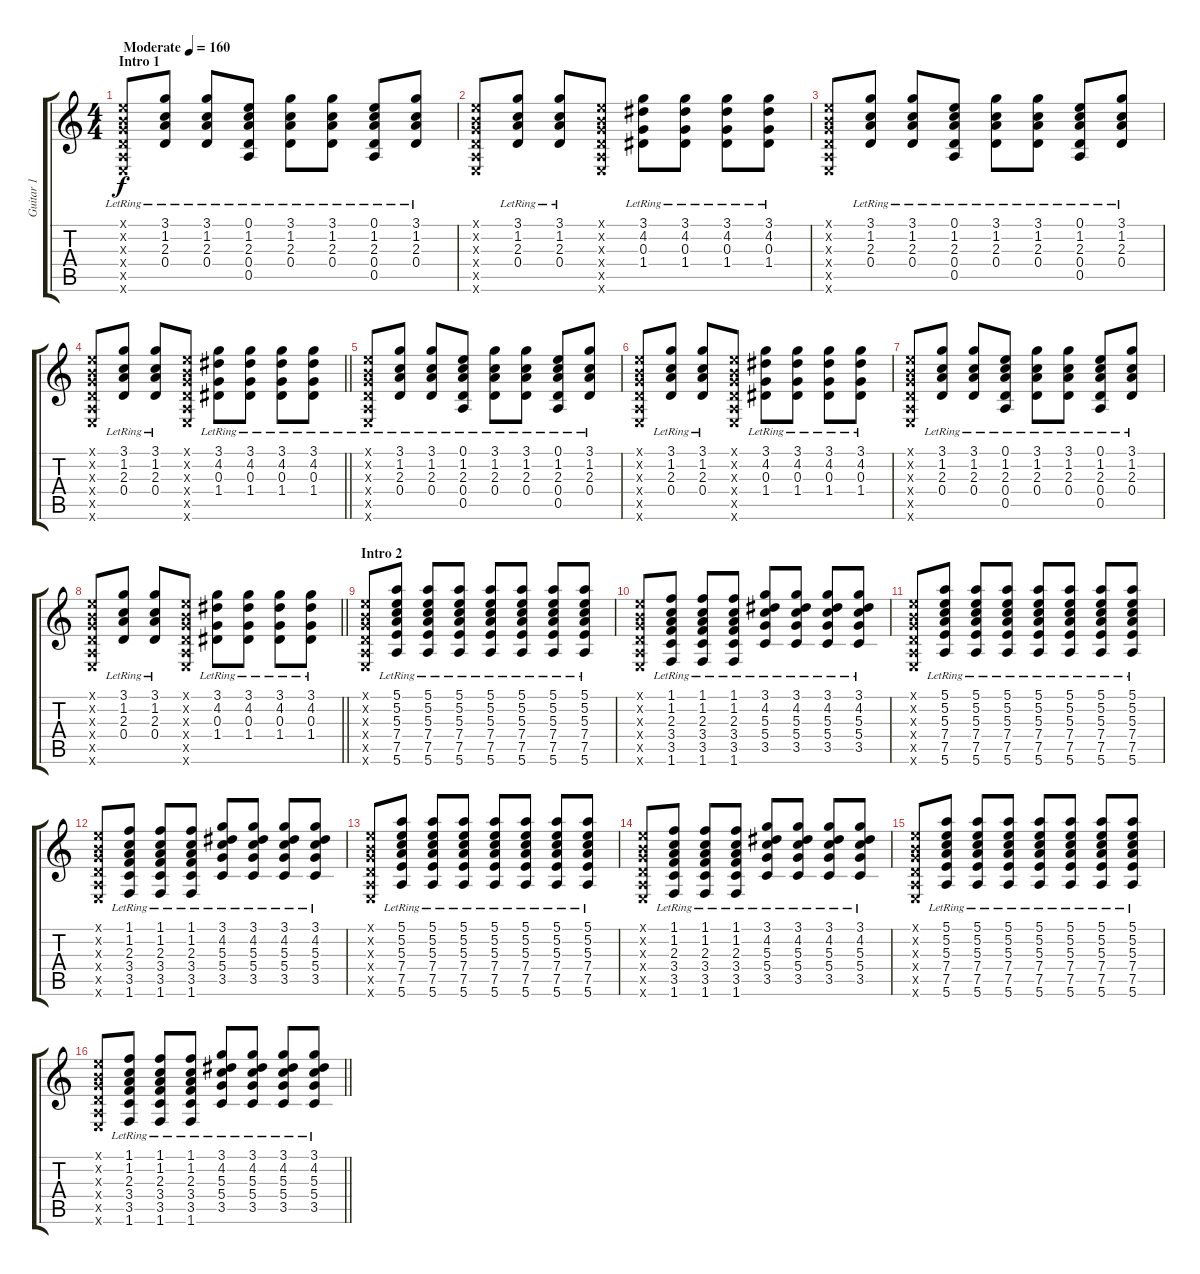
\track ("Guitar 1" "Guitar 1") {instrument overdrivenguitar}
\staff {score tabs}
\tuning (E4 B3 G3 D3 A2 E2) {hide}
\ts (4 4)
\section ("" "Intro 1")
\tempo (160 "Moderate")
\clef g2
\ks c
(0.1{x} 0.2{x} 0.3{lr x} 0.4{x} 0.5{x} 0.6{x}).8{dy f instrument overdrivenguitar} (3.1{lr} 1.2{lr} 2.3{lr} 0.4{lr}).8 (3.1{lr} 1.2{lr} 2.3{lr} 0.4{lr}).8 (0.1{lr} 1.2{lr} 2.3{lr} 0.4{lr} 0.5{lr}).8 (3.1{lr} 1.2{lr} 2.3{lr} 0.4{lr}).8 (3.1{lr} 1.2{lr} 2.3{lr} 0.4{lr}).8 (0.1{lr} 1.2{lr} 2.3{lr} 0.4{lr} 0.5{lr}).8 (3.1{lr} 1.2{lr} 2.3{lr} 0.4{lr}).8 |
(0.1{x} 0.2{x} 0.3{x} 0.4{x} 0.5{x} 0.6{x}).8 (3.1{lr} 1.2{lr} 2.3{lr} 0.4{lr}).8 (3.1{lr} 1.2{lr} 2.3{lr} 0.4{lr}).8 (0.1{x} 0.2{x} 0.3{x} 0.4{x} 0.5{x} 0.6{x}).8 (3.1{lr} 4.2{lr} 0.3{lr} 1.4{lr}).8 (3.1{lr} 4.2{lr} 0.3{lr} 1.4{lr}).8 (3.1{lr} 4.2{lr} 0.3{lr} 1.4{lr}).8 (3.1{lr} 4.2{lr} 0.3{lr} 1.4{lr}).8 |
(0.1{x} 0.2{x} 0.3{x} 0.4{x} 0.5{x} 0.6{x}).8 (3.1{lr} 1.2{lr} 2.3{lr} 0.4{lr}).8 (3.1{lr} 1.2{lr} 2.3{lr} 0.4{lr}).8 (0.1{lr} 1.2{lr} 2.3{lr} 0.4{lr} 0.5{lr}).8 (3.1{lr} 1.2{lr} 2.3{lr} 0.4{lr}).8 (3.1{lr} 1.2{lr} 2.3{lr} 0.4{lr}).8 (0.1{lr} 1.2{lr} 2.3{lr} 0.4{lr} 0.5{lr}).8 (3.1{lr} 1.2{lr} 2.3{lr} 0.4{lr}).8 |
\barLineRight lightlight
(0.1{x} 0.2{x} 0.3{x} 0.4{x} 0.5{x} 0.6{x}).8 (3.1{lr} 1.2{lr} 2.3{lr} 0.4{lr}).8 (3.1{lr} 1.2{lr} 2.3{lr} 0.4{lr}).8 (0.1{x} 0.2{x} 0.3{x} 0.4{x} 0.5{x} 0.6{x}).8 (3.1{lr} 4.2{lr} 0.3{lr} 1.4{lr}).8 (3.1{lr} 4.2{lr} 0.3{lr} 1.4{lr}).8 (3.1{lr} 4.2{lr} 0.3{lr} 1.4{lr}).8 (3.1{lr} 4.2{lr} 0.3{lr} 1.4{lr}).8 |
(0.1{x} 0.2{x} 0.3{lr x} 0.4{x} 0.5{x} 0.6{x}).8 (3.1{lr} 1.2{lr} 2.3{lr} 0.4{lr}).8 (3.1{lr} 1.2{lr} 2.3{lr} 0.4{lr}).8 (0.1{lr} 1.2{lr} 2.3{lr} 0.4{lr} 0.5{lr}).8 (3.1{lr} 1.2{lr} 2.3{lr} 0.4{lr}).8 (3.1{lr} 1.2{lr} 2.3{lr} 0.4{lr}).8 (0.1{lr} 1.2{lr} 2.3{lr} 0.4{lr} 0.5{lr}).8 (3.1{lr} 1.2{lr} 2.3{lr} 0.4{lr}).8 |
(0.1{x} 0.2{x} 0.3{x} 0.4{x} 0.5{x} 0.6{x}).8 (3.1{lr} 1.2{lr} 2.3{lr} 0.4{lr}).8 (3.1{lr} 1.2{lr} 2.3{lr} 0.4{lr}).8 (0.1{x} 0.2{x} 0.3{x} 0.4{x} 0.5{x} 0.6{x}).8 (3.1{lr} 4.2{lr} 0.3{lr} 1.4{lr}).8 (3.1{lr} 4.2{lr} 0.3{lr} 1.4{lr}).8 (3.1{lr} 4.2{lr} 0.3{lr} 1.4{lr}).8 (3.1{lr} 4.2{lr} 0.3{lr} 1.4{lr}).8 |
(0.1{x} 0.2{x} 0.3{x} 0.4{x} 0.5{x} 0.6{x}).8 (3.1{lr} 1.2{lr} 2.3{lr} 0.4{lr}).8 (3.1{lr} 1.2{lr} 2.3{lr} 0.4{lr}).8 (0.1{lr} 1.2{lr} 2.3{lr} 0.4{lr} 0.5{lr}).8 (3.1{lr} 1.2{lr} 2.3{lr} 0.4{lr}).8 (3.1{lr} 1.2{lr} 2.3{lr} 0.4{lr}).8 (0.1{lr} 1.2{lr} 2.3{lr} 0.4{lr} 0.5{lr}).8 (3.1{lr} 1.2{lr} 2.3{lr} 0.4{lr}).8 |
\barLineRight lightlight
(0.1{x} 0.2{x} 0.3{x} 0.4{x} 0.5{x} 0.6{x}).8 (3.1{lr} 1.2{lr} 2.3{lr} 0.4{lr}).8 (3.1{lr} 1.2{lr} 2.3{lr} 0.4{lr}).8 (0.1{x} 0.2{x} 0.3{x} 0.4{x} 0.5{x} 0.6{x}).8 (3.1{lr} 4.2{lr} 0.3{lr} 1.4{lr}).8 (3.1{lr} 4.2{lr} 0.3{lr} 1.4{lr}).8 (3.1{lr} 4.2{lr} 0.3{lr} 1.4{lr}).8 (3.1{lr} 4.2{lr} 0.3{lr} 1.4{lr}).8 |
\section ("" "Intro 2")
(0.1{x} 0.2{x} 0.3{x} 0.4{x} 0.5{x} 0.6{x}).8 (5.1{lr} 5.2{lr} 5.3{lr} 7.4{lr} 7.5{lr} 5.6{lr}).8 (5.1{lr} 5.2{lr} 5.3{lr} 7.4{lr} 7.5{lr} 5.6{lr}).8 (5.1{lr} 5.2{lr} 5.3{lr} 7.4{lr} 7.5{lr} 5.6{lr}).8 (5.1{lr} 5.2{lr} 5.3{lr} 7.4{lr} 7.5{lr} 5.6{lr}).8 (5.1{lr} 5.2{lr} 5.3{lr} 7.4{lr} 7.5{lr} 5.6{lr}).8 (5.1{lr} 5.2{lr} 5.3{lr} 7.4{lr} 7.5{lr} 5.6{lr}).8 (5.1{lr} 5.2{lr} 5.3{lr} 7.4{lr} 7.5{lr} 5.6{lr}).8 |
(0.1{x} 0.2{x} 0.3{x} 0.4{x} 0.5{x} 0.6{x}).8 (1.1{lr} 1.2{lr} 2.3{lr} 3.4{lr} 3.5{lr} 1.6{lr}).8 (1.1{lr} 1.2{lr} 2.3{lr} 3.4{lr} 3.5{lr} 1.6{lr}).8 (1.1{lr} 1.2{lr} 2.3{lr} 3.4{lr} 3.5{lr} 1.6{lr}).8 (3.1{lr} 4.2{lr} 5.3{lr} 5.4{lr} 3.5{lr}).8 (3.1{lr} 4.2{lr} 5.3{lr} 5.4{lr} 3.5{lr}).8 (3.1{lr} 4.2{lr} 5.3{lr} 5.4{lr} 3.5{lr}).8 (3.1{lr} 4.2{lr} 5.3{lr} 5.4{lr} 3.5{lr}).8 |
(0.1{x} 0.2{x} 0.3{x} 0.4{x} 0.5{x} 0.6{x}).8 (5.1{lr} 5.2{lr} 5.3{lr} 7.4{lr} 7.5{lr} 5.6{lr}).8 (5.1{lr} 5.2{lr} 5.3{lr} 7.4{lr} 7.5{lr} 5.6{lr}).8 (5.1{lr} 5.2{lr} 5.3{lr} 7.4{lr} 7.5{lr} 5.6{lr}).8 (5.1{lr} 5.2{lr} 5.3{lr} 7.4{lr} 7.5{lr} 5.6{lr}).8 (5.1{lr} 5.2{lr} 5.3{lr} 7.4{lr} 7.5{lr} 5.6{lr}).8 (5.1{lr} 5.2{lr} 5.3{lr} 7.4{lr} 7.5{lr} 5.6{lr}).8 (5.1{lr} 5.2{lr} 5.3{lr} 7.4{lr} 7.5{lr} 5.6{lr}).8 |
(0.1{x} 0.2{x} 0.3{x} 0.4{x} 0.5{x} 0.6{x}).8 (1.1{lr} 1.2{lr} 2.3{lr} 3.4{lr} 3.5{lr} 1.6{lr}).8 (1.1{lr} 1.2{lr} 2.3{lr} 3.4{lr} 3.5{lr} 1.6{lr}).8 (1.1{lr} 1.2{lr} 2.3{lr} 3.4{lr} 3.5{lr} 1.6{lr}).8 (3.1{lr} 4.2{lr} 5.3{lr} 5.4{lr} 3.5{lr}).8 (3.1{lr} 4.2{lr} 5.3{lr} 5.4{lr} 3.5{lr}).8 (3.1{lr} 4.2{lr} 5.3{lr} 5.4{lr} 3.5{lr}).8 (3.1{lr} 4.2{lr} 5.3{lr} 5.4{lr} 3.5{lr}).8 |
(0.1{x} 0.2{x} 0.3{x} 0.4{x} 0.5{x} 0.6{x}).8 (5.1{lr} 5.2{lr} 5.3{lr} 7.4{lr} 7.5{lr} 5.6{lr}).8 (5.1{lr} 5.2{lr} 5.3{lr} 7.4{lr} 7.5{lr} 5.6{lr}).8 (5.1{lr} 5.2{lr} 5.3{lr} 7.4{lr} 7.5{lr} 5.6{lr}).8 (5.1{lr} 5.2{lr} 5.3{lr} 7.4{lr} 7.5{lr} 5.6{lr}).8 (5.1{lr} 5.2{lr} 5.3{lr} 7.4{lr} 7.5{lr} 5.6{lr}).8 (5.1{lr} 5.2{lr} 5.3{lr} 7.4{lr} 7.5{lr} 5.6{lr}).8 (5.1{lr} 5.2{lr} 5.3{lr} 7.4{lr} 7.5{lr} 5.6{lr}).8 |
(0.1{x} 0.2{x} 0.3{x} 0.4{x} 0.5{x} 0.6{x}).8 (1.1{lr} 1.2{lr} 2.3{lr} 3.4{lr} 3.5{lr} 1.6{lr}).8 (1.1{lr} 1.2{lr} 2.3{lr} 3.4{lr} 3.5{lr} 1.6{lr}).8 (1.1{lr} 1.2{lr} 2.3{lr} 3.4{lr} 3.5{lr} 1.6{lr}).8 (3.1{lr} 4.2{lr} 5.3{lr} 5.4{lr} 3.5{lr}).8 (3.1{lr} 4.2{lr} 5.3{lr} 5.4{lr} 3.5{lr}).8 (3.1{lr} 4.2{lr} 5.3{lr} 5.4{lr} 3.5{lr}).8 (3.1{lr} 4.2{lr} 5.3{lr} 5.4{lr} 3.5{lr}).8 |
(0.1{x} 0.2{x} 0.3{x} 0.4{x} 0.5{x} 0.6{x}).8 (5.1{lr} 5.2{lr} 5.3{lr} 7.4{lr} 7.5{lr} 5.6{lr}).8 (5.1{lr} 5.2{lr} 5.3{lr} 7.4{lr} 7.5{lr} 5.6{lr}).8 (5.1{lr} 5.2{lr} 5.3{lr} 7.4{lr} 7.5{lr} 5.6{lr}).8 (5.1{lr} 5.2{lr} 5.3{lr} 7.4{lr} 7.5{lr} 5.6{lr}).8 (5.1{lr} 5.2{lr} 5.3{lr} 7.4{lr} 7.5{lr} 5.6{lr}).8 (5.1{lr} 5.2{lr} 5.3{lr} 7.4{lr} 7.5{lr} 5.6{lr}).8 (5.1{lr} 5.2{lr} 5.3{lr} 7.4{lr} 7.5{lr} 5.6{lr}).8 |
\barLineRight lightlight
(0.1{x} 0.2{x} 0.3{x} 0.4{x} 0.5{x} 0.6{x}).8 (1.1{lr} 1.2{lr} 2.3{lr} 3.4{lr} 3.5{lr} 1.6{lr}).8 (1.1{lr} 1.2{lr} 2.3{lr} 3.4{lr} 3.5{lr} 1.6{lr}).8 (1.1{lr} 1.2{lr} 2.3{lr} 3.4{lr} 3.5{lr} 1.6{lr}).8 (3.1{lr} 4.2{lr} 5.3{lr} 5.4{lr} 3.5{lr}).8 (3.1{lr} 4.2{lr} 5.3{lr} 5.4{lr} 3.5{lr}).8 (3.1{lr} 4.2{lr} 5.3{lr} 5.4{lr} 3.5{lr}).8 (3.1{lr} 4.2{lr} 5.3{lr} 5.4{lr} 3.5{lr}).8
